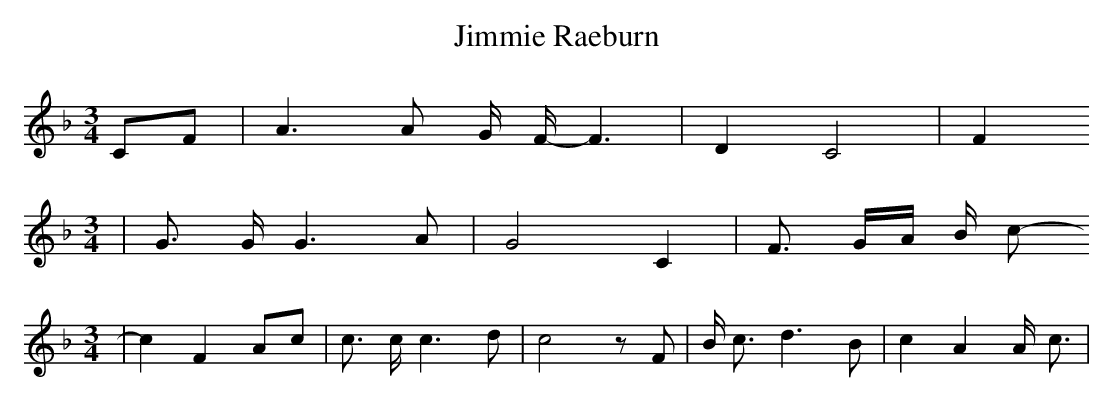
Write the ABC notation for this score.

X:1
T:Jimmie Raeburn
M:3/4
L:1/8
K:F
C-F| A3 A G/2 F/2- F3| D2 C4| F2
M:3/4
| G3/2 G/2 G3 A| G4 C2| F3/2 G/2A/2 B/2 c-
M:3/4
| c2 F2A-c| c3/2 c/2 c3 d| c4 z F| B/2 c3/2 d3 B| c2 A2 A/2- c3/2|\
